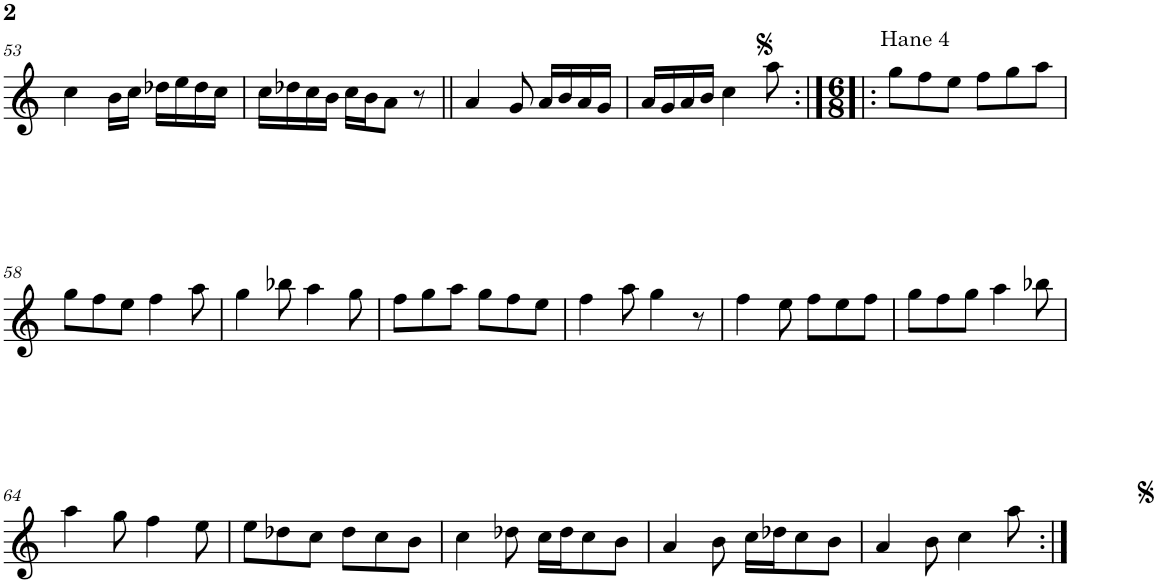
**kern
*part1
*staff1
*I"Piano
*I'Pno.
!!LO:PB:g=z
*clefG2
*k[]
*M5/8
=53
4cc\
16b\LL
16cc\JJ
16dd-X\LL
16ee\
16dd-\
16cc\JJ
=54
16cc\LL
16dd-X\
16cc\
16b\JJ
16cc\LL
16b\J
8a\J
8r
=55||
4a/
8g/
16a/LL
16b/
16a/
16g/JJ
=56
16a/LL
16g/
16a/
16b/JJ
4cc\
8aa\
=57:|!|:
*M6/8
!LO:TX:a:t=Hane 4
8gg\L
8ff\
8ee\J
8ff\L
8gg\
8aa\J
!!LO:LB:g=z
=58
8gg\L
8ff\
8ee\J
4ff\
8aa\
=59
4gg\
8bb-X\
4aa\
8gg\
=60
8ff\L
8gg\
8aa\J
8gg\L
8ff\
8ee\J
=61
4ff\
8aa\
4gg\
8r
=62
4ff\
8ee\
8ff\L
8ee\
8ff\J
=63
8gg\L
8ff\
8gg\J
4aa\
8bb-X\
!!LO:LB:g=z
=64
4aa\
8gg\
4ff\
8ee\
=65
8ee\L
8dd-X\
8cc\J
8dd-\L
8cc\
8b\J
=66
4cc\
8dd-X\
16cc\LL
16dd-\J
8cc\
8b\J
=67
4a/
8b\
16cc\LL
16dd-X\J
8cc\
8b\J
=68
4a/
8b\
4cc\
8aa\
=:|!
*-
